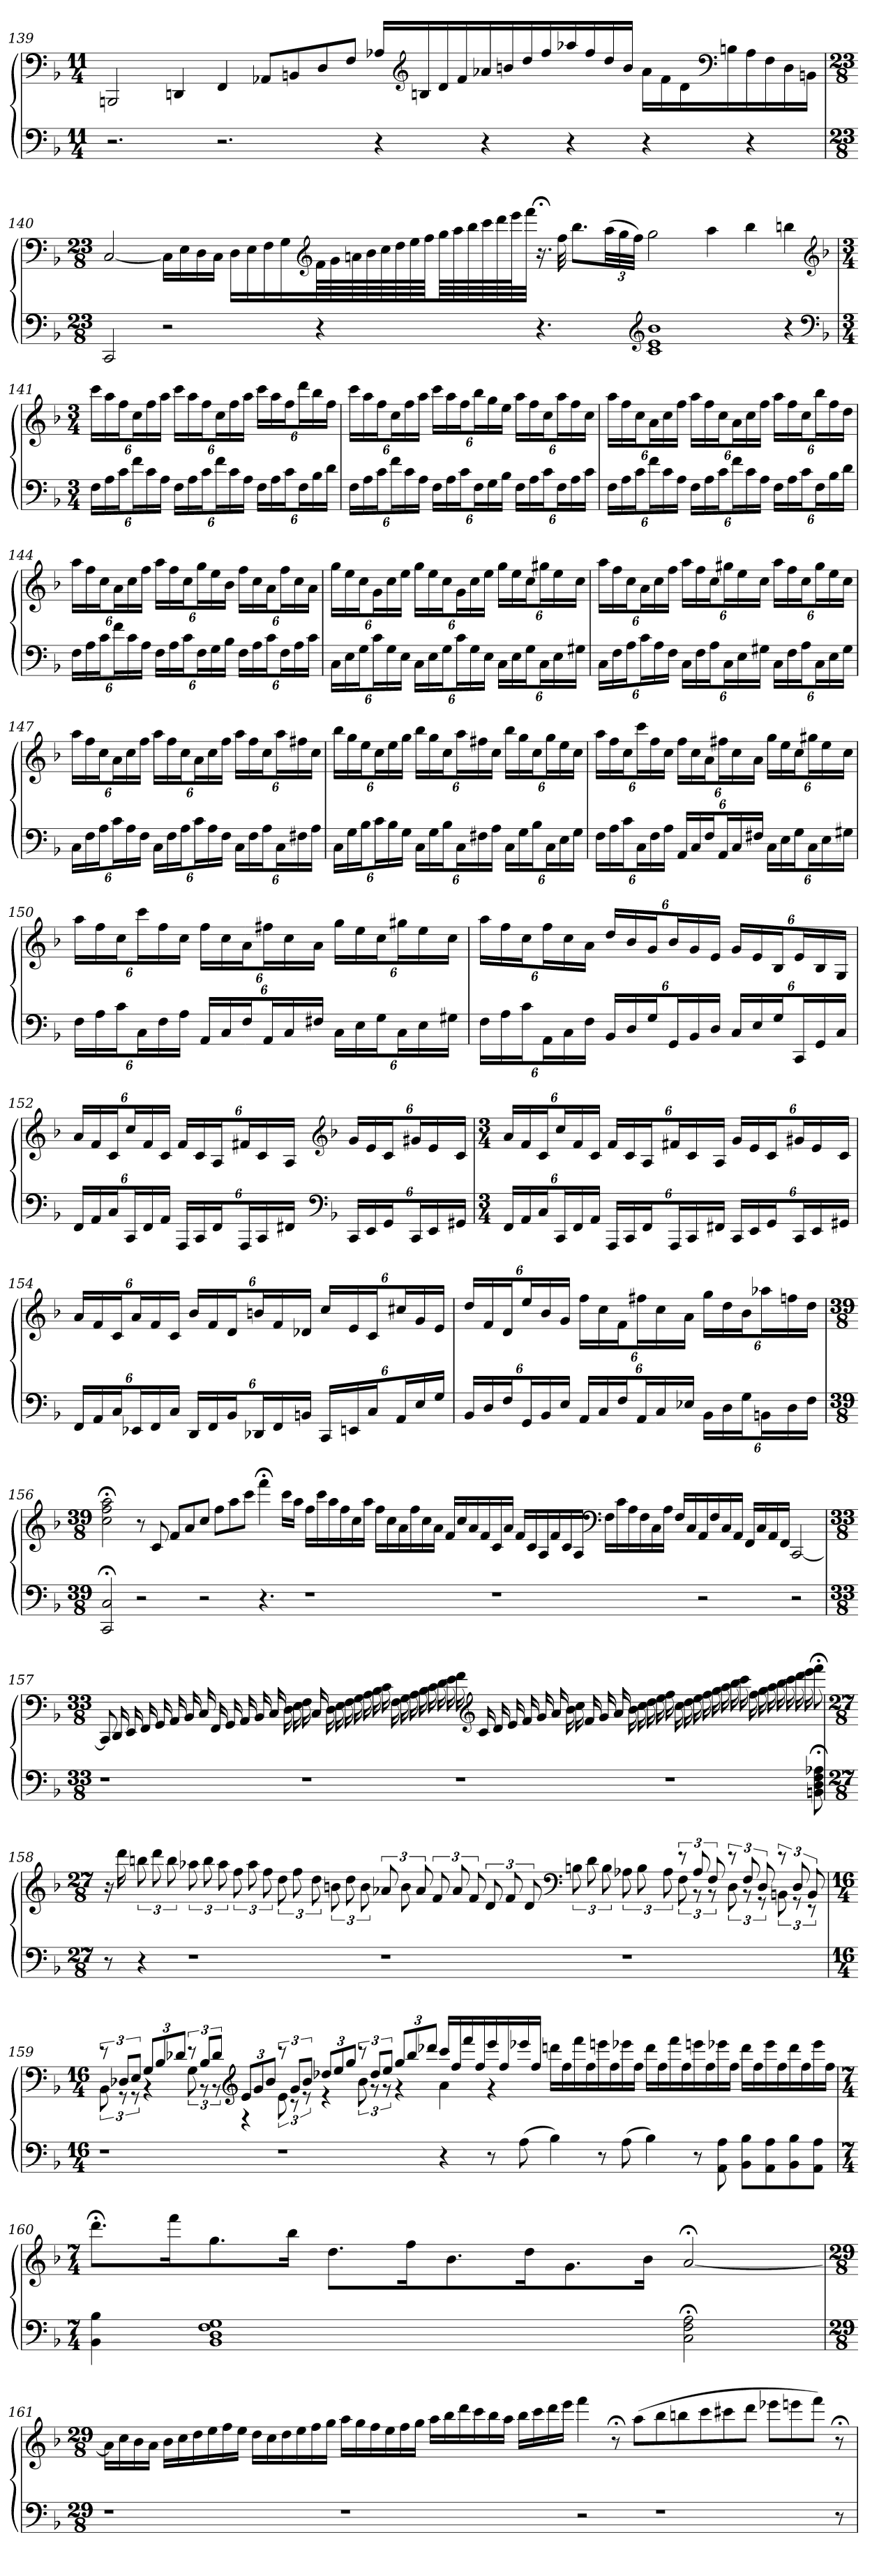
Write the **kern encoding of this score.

**kern	**kern
*part1	*part1
*staff2	*staff1
*clefF4	*clefF4
*k[b-]	*k[b-]
*F:	*F:
*M11/4	*M11/4
=139	=139
2.r	2BBBn
.	4DDn
2.r	4FF
.	8AA-XL
.	8BBn
.	8D
.	8FJ
4r	16A-XLL
*	*clefG2
.	16Bn
.	16d
.	16f
4r	16a-X
.	16bn
.	16dd
.	16ff
4r	16aa-X
.	16ff
.	16dd
.	16bJJ
4r	16a-LL
.	16f
.	16d
*	*clefF4
.	16Bn
4r	16A-
.	16F
.	16D
.	16BBnJJ
=140	=140
*M23/8	*M23/8
2CC	[2C
2r	16CLL]
.	16E
.	16D
.	16CJJ
.	16DLL
.	16E
.	16F
.	16G
*	*clefG2
4r	64fLL
.	64g
.	64an
.	64b-
.	64cc
.	64dd
.	64ee
.	64ffJJJ
.	64ggLLL
.	64aa
.	64bb-
.	64ccc
.	64ddd
.	64eeeJ
.	32fffJJJ
4.r	16.r;<
.	32ff
.	8.bb-L
.	(48aaLL
.	48gg
.	48ffJJJ)
*clefG2	*
1c 1e 1b-	2gg
.	4aa
.	4bb-
4r	4bbn
*clefF4	*clefG2
*k[b-]	*k[b-]
*F:	*F:
=141	=141
*M3/4	*M3/4
24FLL	24cccLL
24A	24aa
24cJ	24ffJ
24fL	24ccL
24c	24ff
24AJJ	24aaJJ
24FLL	24cccLL
24A	24aa
24cJ	24ffJ
24fL	24ccL
24c	24ff
24AJJ	24aaJJ
24FLL	24cccLL
24A	24aa
24cJ	24ffJ
24FL	24dddL
24B-	24bb-
24dJJ	24ffJJ
=142	=142
24FLL	24cccLL
24A	24aa
24cJ	24ffJ
24fL	24ccL
24c	24ff
24AJJ	24aaJJ
24FLL	24cccLL
24A	24aa
24cJ	24ffJ
24FL	24bb-L
24G	24gg
24B-JJ	24eeJJ
24FLL	24aaLL
24A	24ff
24cJ	24ccJ
24FL	24aaL
24A	24ff
24cJJ	24ccJJ
=143	=143
24FLL	24aaLL
24A	24ff
24cJ	24ccJ
24fL	24aL
24c	24cc
24AJJ	24ffJJ
24FLL	24aaLL
24A	24ff
24cJ	24ccJ
24fL	24aL
24c	24cc
24AJJ	24ffJJ
24FLL	24aaLL
24A	24ff
24cJ	24ccJ
24FL	24bb-L
24B-	24ff
24dJJ	24ddJJ
=144	=144
24FLL	24aaLL
24A	24ff
24cJ	24ccJ
24fL	24aL
24c	24cc
24AJJ	24ffJJ
24FLL	24aaLL
24A	24ff
24cJ	24ccJ
24FL	24ggL
24G	24ee
24B-JJ	24b-JJ
24FLL	24ffLL
24A	24cc
24cJ	24aJ
24FL	24ffL
24A	24cc
24cJJ	24aJJ
=145	=145
24CLL	24ggLL
24E	24ee
24GJ	24ccJ
24cL	24gL
24G	24cc
24EJJ	24eeJJ
24CLL	24ggLL
24E	24ee
24GJ	24ccJ
24cL	24gL
24G	24cc
24EJJ	24eeJJ
24CLL	24ggLL
24E	24ee
24GJ	24ccJ
24CL	24gg#XL
24E	24ee
24G#XJJ	24ccJJ
=146	=146
24CLL	24aaLL
24F	24ff
24AJ	24ccJ
24cL	24aL
24A	24cc
24FJJ	24ffJJ
24CLL	24aaLL
24F	24ff
24AJ	24ccJ
24CL	24gg#XL
24E	24ee
24G#XJJ	24ccJJ
24CLL	24aaLL
24F	24ff
24AJ	24ccJ
24CL	24gg#L
24E	24ee
24G#JJ	24ccJJ
=147	=147
24CLL	24aaLL
24F	24ff
24AJ	24ccJ
24cL	24aL
24A	24cc
24FJJ	24ffJJ
24CLL	24aaLL
24F	24ff
24AJ	24ccJ
24cL	24aL
24A	24cc
24FJJ	24ffJJ
24CLL	24aaLL
24F	24ff
24AJ	24ccJ
24CL	24aaL
24F#X	24ff#X
24AJJ	24ccJJ
=148	=148
24CLL	24bb-LL
24G	24gg
24B-J	24eeJ
24cL	24ccL
24B-	24ee
24GJJ	24ggJJ
24CLL	24bb-LL
24G	24gg
24B-J	24ccJ
24CL	24aaL
24F#X	24ff#X
24AJJ	24ccJJ
24CLL	24bb-LL
24G	24gg
24B-J	24ccJ
24CL	24ggL
24E	24ee
24GJJ	24ccJJ
=149	=149
24FLL	24aaLL
24A	24ff
24cJ	24ccJ
24CL	24cccL
24F	24ff
24AJJ	24ccJJ
24AALL	24ffLL
24C	24cc
24FJ	24aJ
24AAL	24ff#XL
24C	24cc
24F#XJJ	24aJJ
24CLL	24ggLL
24E	24ee
24GJ	24ccJ
24CL	24gg#XL
24E	24ee
24G#XJJ	24ccJJ
=150	=150
24FLL	24aaLL
24A	24ff
24cJ	24ccJ
24CL	24cccL
24F	24ff
24AJJ	24ccJJ
24AALL	24ffLL
24C	24cc
24FJ	24aJ
24AAL	24ff#XL
24C	24cc
24F#XJJ	24aJJ
24CLL	24ggLL
24E	24ee
24GJ	24ccJ
24CL	24gg#XL
24E	24ee
24G#XJJ	24ccJJ
=151	=151
24FLL	24aaLL
24A	24ff
24cJ	24ccJ
24AAL	24ffL
24C	24cc
24FJJ	24aJJ
24BB-LL	24ddLL
24D	24b-
24GJ	24gJ
24GGL	24b-L
24BB-	24g
24DJJ	24eJJ
24CLL	24gLL
24E	24e
24GJ	24B-J
24CCL	24eL
24GG	24B-
24CJJ	24GJJ
=152	=152
24FFLL	24aLL
24AA	24f
24CJ	24cJ
24CCL	24ccL
24FF	24f
24AAJJ	24cJJ
24AAALL	24fLL
24CC	24c
24FFJ	24AJ
24AAAL	24f#XL
24CC	24c
24FF#XJJ	24AJJ
*clefF4	*clefG2
*k[b-]	*k[b-]
*F:	*F:
24CCLL	24gLL
24EE	24e
24GGJ	24cJ
24CCL	24g#XL
24EE	24e
24GG#XJJ	24cJJ
=153	=153
*M3/4	*M3/4
24FFLL	24aLL
24AA	24f
24CJ	24cJ
24CCL	24ccL
24FF	24f
24AAJJ	24cJJ
24AAALL	24fLL
24CC	24c
24FFJ	24AJ
24AAAL	24f#XL
24CC	24c
24FF#XJJ	24AJJ
24CCLL	24gLL
24EE	24e
24GGJ	24cJ
24CCL	24g#XL
24EE	24e
24GG#XJJ	24cJJ
=154	=154
24FFLL	24aLL
24AA	24f
24CJ	24cJ
24EE-XL	24aL
24FF	24f
24CJJ	24cJJ
24DDLL	24b-LL
24FF	24f
24BB-J	24dJ
24DD-XL	24bnL
24FF	24f
24BBnJJ	24d-XJJ
24CCLL	24ccLL
24EEn	24e
24CJ	24cJ
24AAL	24cc#XL
24E	24g
24GJJ	24eJJ
=155	=155
24BB-LL	24ddLL
24D	24f
24FJ	24dJ
24GGL	24eeL
24BB-	24b-
24EJJ	24gJJ
24AALL	24ffLL
24C	24cc
24FJ	24fJ
24AAL	24ff#XL
24C	24cc
24E-XJJ	24aJJ
24BB-LL	24ggLL
24D	24dd
24GJ	24b-J
24BBnL	24aa-XL
24D	24ffn
24FJJ	24ddJJ
=156	=156
*M39/8	*M39/8
2CC;< 2C;<	2cc;< 2ff;< 2aa;<
2r	8r
.	8c
.	8fL
.	8a
2r	8ccJ
.	8ffL
.	8aa
.	8cccJ
4.r	4fff;<
.	16cccLL
.	16aaJJ
1r	16ffLL
.	16ccc
.	16aa
.	16ff
.	16cc
.	16aaJJ
.	16ffLL
.	16cc
.	16a
.	16ff
.	16cc
.	16aJJ
.	16fLL
.	16cc
.	16a
.	16f
1r	16c
.	16aJJ
.	16fLL
.	16c
.	16A
.	16f
.	16c
.	16AJJ
*	*clefF4
.	16FLL
.	16c
.	16A
.	16F
.	16C
.	16AJJ
.	16FLL
.	16C
2r	16AA
.	16F
.	16C
.	16AAJJ
.	16FFLL
.	16C
.	16AA
.	16FFJJ
2r	[2CC
=157	=157
*M33/8	*M33/8
1r	8CC]
.	16DD
.	16EE
.	16FF
.	16GG
.	16AA
.	16BB-
.	16C
.	16FF
.	16GG
.	16AA
.	16BB-
.	16C
.	16D
.	16E
1r	16F
.	16C
.	16D
.	16E
.	16F
.	16G
.	16A
.	16B-
.	16c
.	16F
.	16G
.	16A
.	16B-
.	16c
.	16d
.	16e
1r	16f
*	*clefG2
.	16c
.	16d
.	16e
.	16f
.	16g
.	16a
.	16b-
.	16cc
.	16f
.	16g
.	16a
.	16b-
.	16cc
.	16dd
.	16ee
1r	16ff
.	16cc
.	16dd
.	16ee
.	16ff
.	16gg
.	16aa
.	16bb-
.	16ccc
.	16ff
.	16gg
.	16aa
.	16bb-
.	16ccc
.	16ddd
.	16eee
8BBn;< 8D;< 8F;< 8A-X;<	8fff;<
=158	=158
*M27/8	*M27/8
*	*^
8r	16r	1ryy
.	16ddd	.
4r	12bbn	.
.	12ddd	.
.	12bb	.
1r	12aa-X	.
.	12bb	.
.	12aa-	.
.	12ff	.
.	12aa-	.
.	12ff	.
.	12dd	.
.	12ff	.
.	.	1ryy
.	12dd	.
.	12bn	.
.	12dd	.
.	12b	.
1r	12a-X	.
.	12b	.
.	12a-	.
.	12f	.
.	12a-	.
.	12f	.
.	12d	.
.	12f	.
.	.	2ryy
.	12d	.
*	*clefF4	*
.	12Bn	.
.	12d	.
.	12B	.
1r	12A-X	.
.	12B	.
.	.	8ryy
.	12A-	.
.	12r	12F
.	12A-	12r
.	12F	12r
.	12r	12D
.	12F	12r
.	12D	12r
.	12r	12BBn
.	12D	12r
.	12BB	12r
=159	=159	=159
*M16/4	*M16/4	*
1r	12r	12BB-
.	12D-XL	12r
.	12EJ	12r
.	12GL	4r
.	12B-	.
.	12d-XJ	.
.	12r	12G
.	12B-L	12r
.	12d-J	12r
*	*clefG2	*
.	12eL	4r
.	12g	.
.	12b-J	.
1r	12r	12e
.	12gL	12r
.	12b-J	12r
.	12dd-XL	4r
.	12ee	.
.	12ggJ	.
.	12r	12b-
.	12dd-L	12r
.	12eeJ	12r
.	12ggL	4r
.	12bb-	.
.	12ddd-XJ	.
4r	16cccLL	4a
.	16ff	.
.	16fff	.
.	16ff	.
8r	16eee	4r
.	16ff	.
(8A	16eee-X	.
.	16ffJJ	.
4B-)	16dddnLL	1.ryy
.	16ff	.
.	16fff	.
.	16ff	.
8r	16eeen	.
.	16ff	.
(8A	16eee-X	.
.	16ffJJ	.
4B-)	16dddLL	.
.	16ff	.
.	16fff	.
.	16ff	.
8r	16eeen	.
.	16ff	.
8AA 8A	16eee-X	.
.	16ffJJ	.
8BB- 8B-L	16dddLL	.
.	16ff	.
8AA 8A	16eee-	.
.	16ff	.
8BB- 8B-	16ddd	.
.	16ff	.
8AA 8AJ	16eee-	.
.	16ffJJ	.
*	*v	*v
=160	=160
*M7/4	*M7/4
4BB- 4B-	8.ddd;<L
.	16fffK
1BB- 1D 1F 1G	8.gg
.	16bb-Jk
.	8.ddL
.	16ffK
.	8.b-
.	16ddK
.	8.g
.	16b-Jk
2C;< 2F;< 2A;<	[2a;<
=161	=161
*M29/8	*M29/8
1r	16aLL]
.	16cc
.	16b-
.	16aJJ
.	16b-LL
.	16cc
.	16dd
.	16ee
.	16ff
.	16eeJJ
.	16ddLL
.	16cc
.	16dd
.	16ee
.	16ff
.	16ggJJ
1r	16aaLL
.	16gg
.	16ff
.	16ee
.	16ff
.	16ggJJ
.	16aaLL
.	16bb-
.	16ddd
.	16ccc
.	16bb-
.	16aaJJ
.	16bb-LL
.	16ccc
.	16ddd
.	16eeeJJ
2r	4fff
.	8r;<
.	(8aaL
1r	8bb-
.	8bbn
.	8ccc
.	8ccc#X
.	8dddJ
.	8eee-XL
.	8eeen
.	8fffJ)
8r	8r;<
=	=
*-	*-
